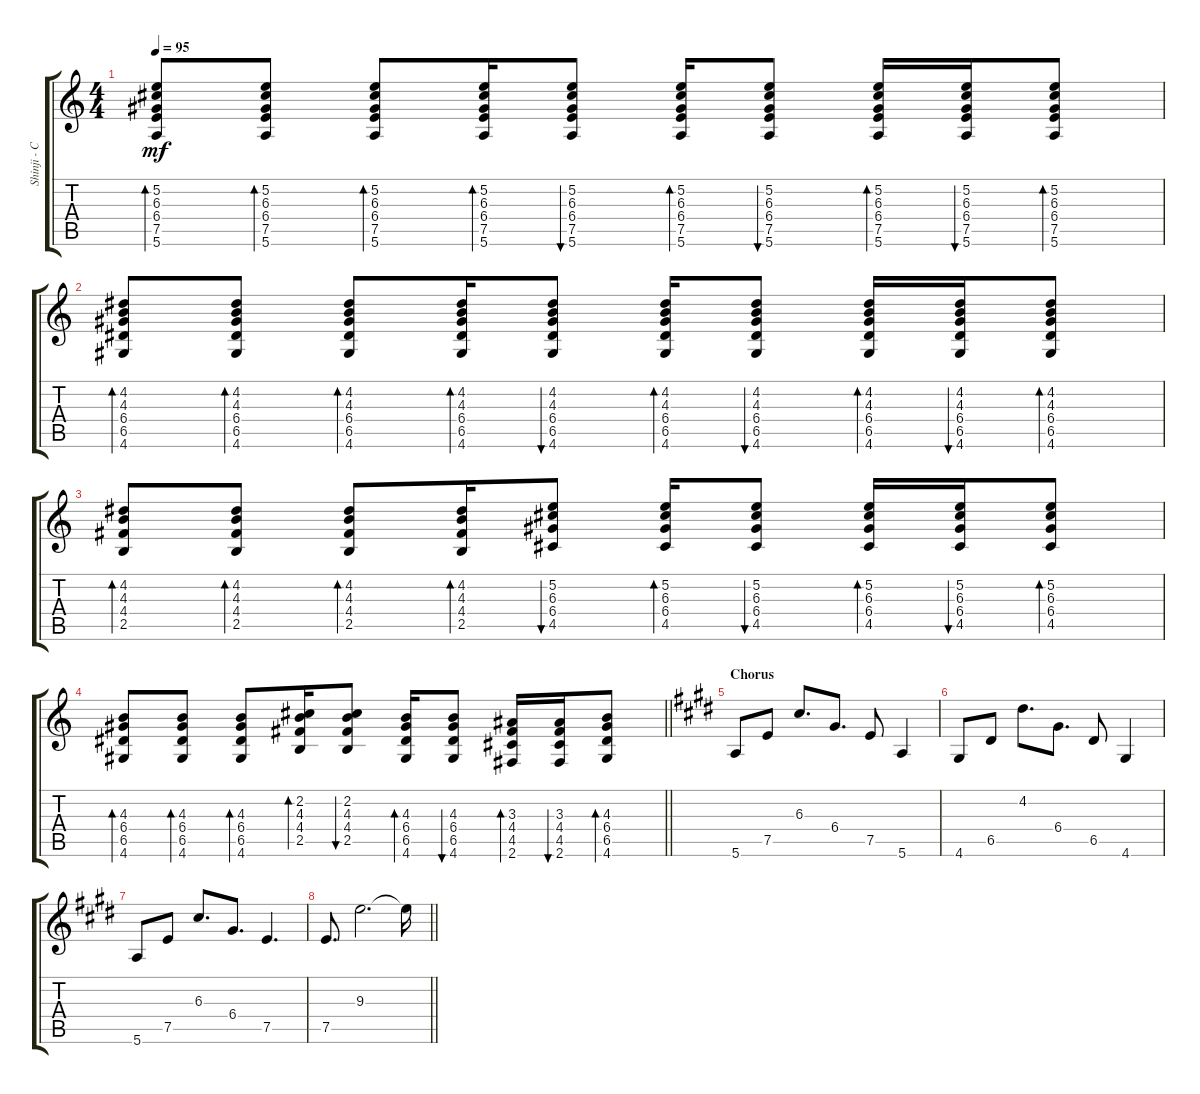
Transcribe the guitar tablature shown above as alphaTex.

\track ("Shinji - Clean" "Shinji - C") {instrument electricguitarclean}
\staff {score tabs}
\tuning (E4 B3 G3 D3 A2 E2) {hide}
\ts (4 4)
\tempo 95
\clef g2
\ks c
(5.2 6.3 6.4 7.5 5.6).8{bd 30 dy mf} (5.2 6.3 6.4 7.5 5.6).8{bd 30} (5.2 6.3 6.4 7.5 5.6).8{bd 30} (5.2 6.3 6.4 7.5 5.6).16{bd 30} (5.2 6.3 6.4 7.5 5.6).8{bu 30} (5.2 6.3 6.4 7.5 5.6).16{bd 30} (5.2 6.3 6.4 7.5 5.6).8{bu 30} (5.2 6.3 6.4 7.5 5.6).16{bd 30} (5.2 6.3 6.4 7.5 5.6).16{bu 30} (5.2 6.3 6.4 7.5 5.6).8{bd 30} |
(4.2 4.3 6.4 6.5 4.6).8{bd 30} (4.2 4.3 6.4 6.5 4.6).8{bd 30} (4.2 4.3 6.4 6.5 4.6).8{bd 30} (4.2 4.3 6.4 6.5 4.6).16{bd 30} (4.2 4.3 6.4 6.5 4.6).8{bu 30} (4.2 4.3 6.4 6.5 4.6).16{bd 30} (4.2 4.3 6.4 6.5 4.6).8{bu 30} (4.2 4.3 6.4 6.5 4.6).16{bd 30} (4.2 4.3 6.4 6.5 4.6).16{bu 30} (4.2 4.3 6.4 6.5 4.6).8{bd 30} |
(4.2 4.3 4.4 2.5).8{bd 30} (4.2 4.3 4.4 2.5).8{bd 30} (4.2 4.3 4.4 2.5).8{bd 30} (4.2 4.3 4.4 2.5).16{bd 30} (5.2 6.3 6.4 4.5).8{bu 30} (5.2 6.3 6.4 4.5).16{bd 30} (5.2 6.3 6.4 4.5).8{bu 30} (5.2 6.3 6.4 4.5).16{bd 30} (5.2 6.3 6.4 4.5).16{bu 30} (5.2 6.3 6.4 4.5).8{bd 30} |
\barLineRight lightlight
(4.3 6.4 6.5 4.6).8{bd 30} (4.3 6.4 6.5 4.6).8{bd 30} (4.3 6.4 6.5 4.6).8{bd 30} (2.2 4.3 4.4 2.5).16{bd 30} (2.2 4.3 4.4 2.5).8{bu 30} (4.3 6.4 6.5 4.6).16{bd 30} (4.3 6.4 6.5 4.6).8{bu 30} (3.3 4.4 4.5 2.6).16{bd 30} (3.3 4.4 4.5 2.6).16{bu 30} (4.3 6.4 6.5 4.6).8{bd 30} |
\section ("" "Chorus")
\ks e
5.6.8 7.5.8 6.3.8{d} 6.4.8{d} 7.5.8 5.6.4 |
4.6.8 6.5.8 4.2.8{d} 6.4.8{d} 6.5.8 4.6.4 |
5.6.8 7.5.8 6.3.8{d} 6.4.8{d} 7.5.4{d} |
\barLineRight lightlight
7.5.8{d} 9.3.2{d} 9.3{t}.16
